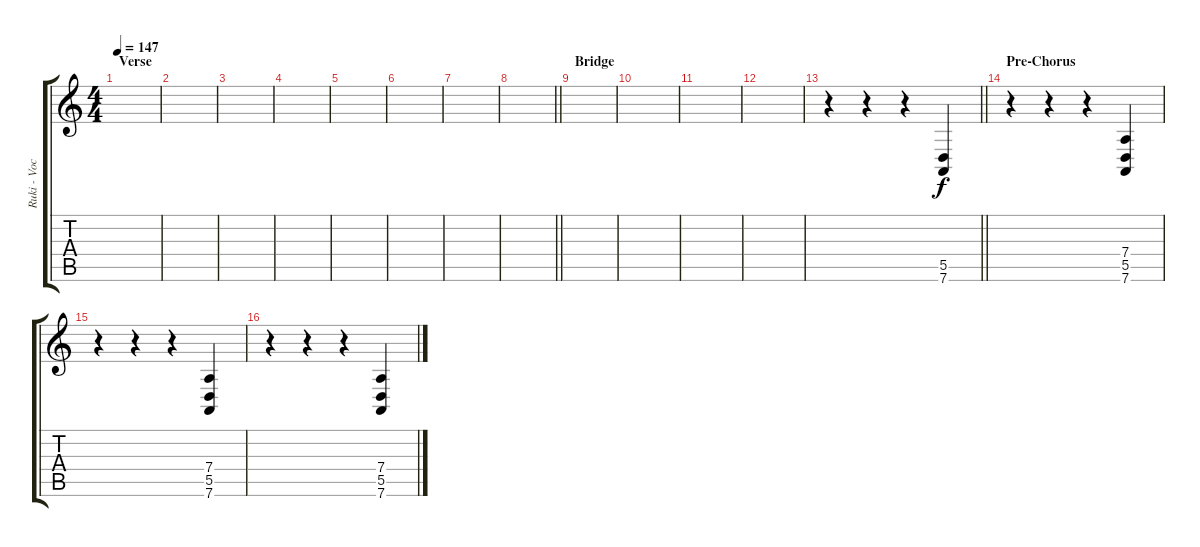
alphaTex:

\track ("Ruki - Vocals" "Ruki - Voc") {instrument lead6voice}
\staff {score tabs}
\tuning (E4 B3 G3 D3 A2 D2) {hide}
\ts (4 4)
\section ("" "Verse")
\tempo 147
\clef g2
\ks c
|
|
|
|
|
|
|
\barLineRight lightlight
|
\section ("" "Bridge")
|
|
|
|
\barLineRight lightlight
r.4 r.4 r.4 (5.5 7.6).4 |
\section ("" "Pre-Chorus")
r.4 r.4 r.4 (7.4 5.5 7.6).4 |
r.4 r.4 r.4 (7.4 5.5 7.6).4 |
r.4 r.4 r.4 (7.4 5.5 7.6).4
